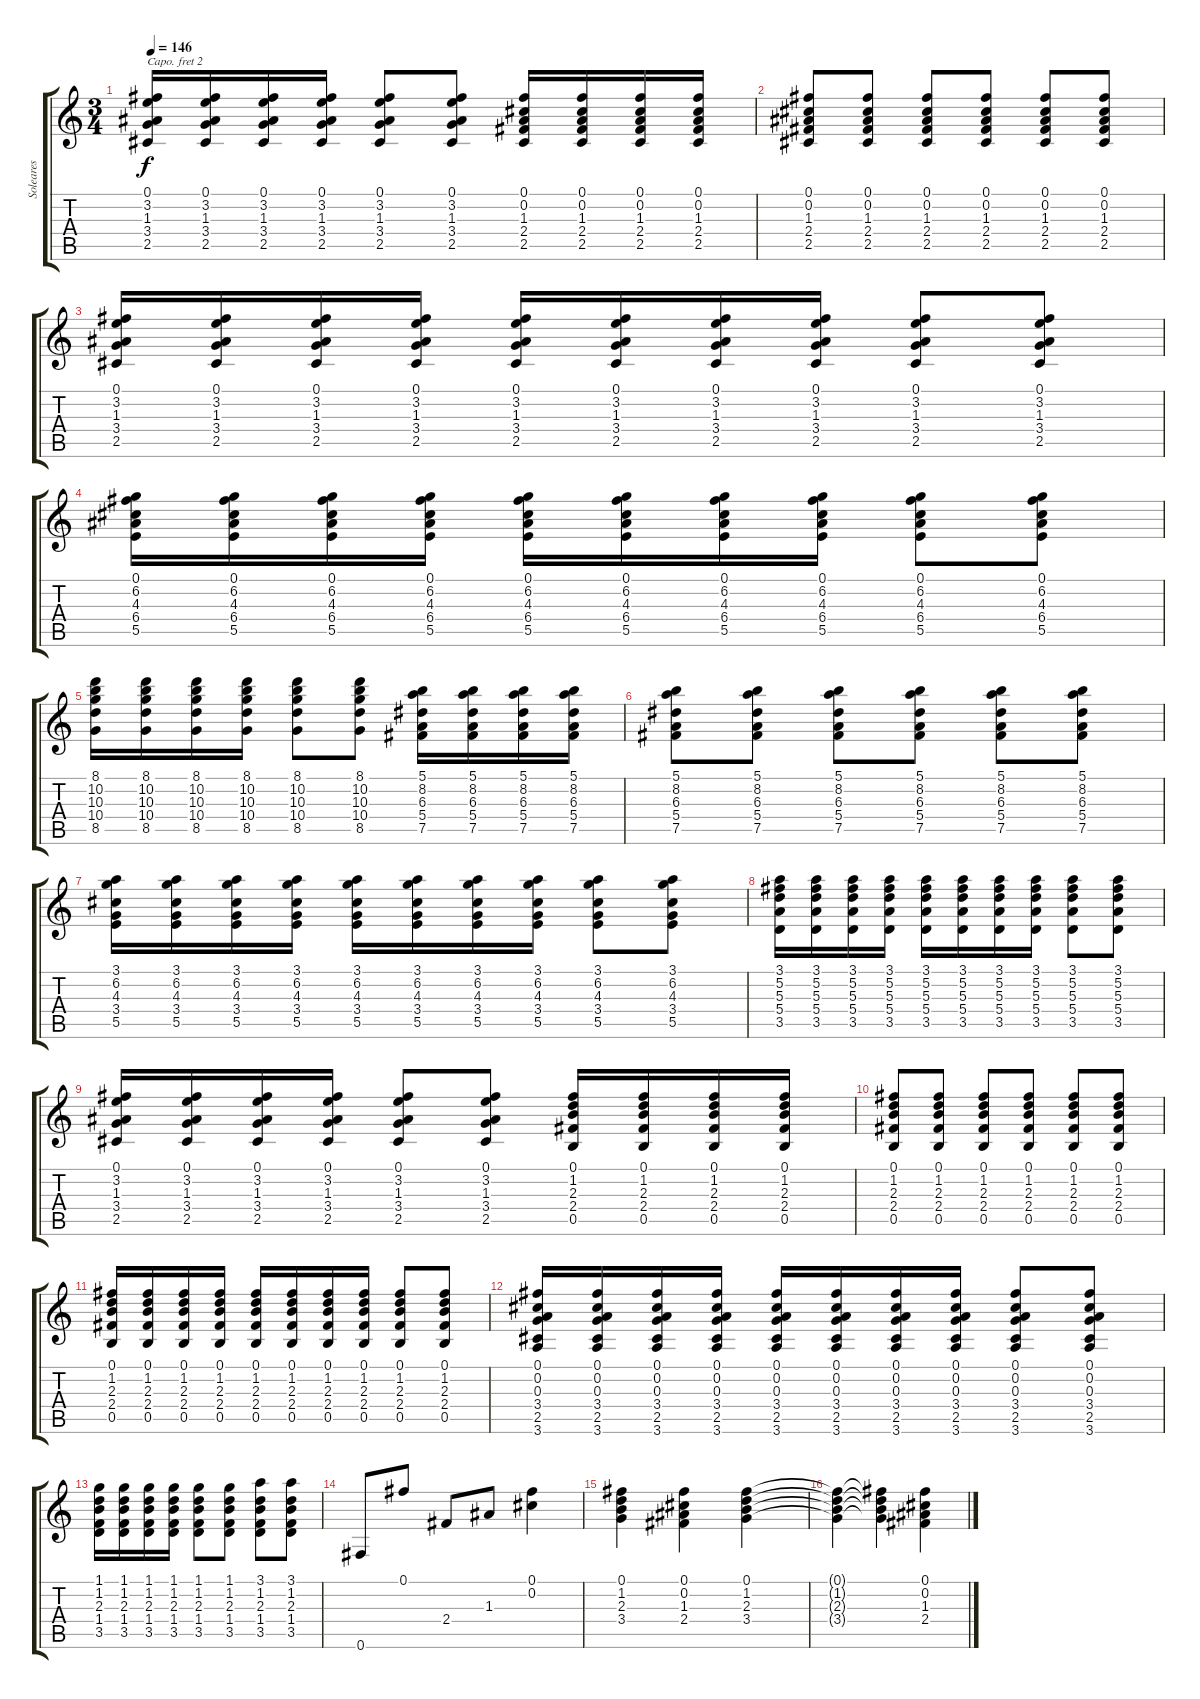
\track ("Soleares" "Soleares") {instrument acousticguitarnylon}
\staff {score tabs}
\capo 2
\tuning (E4 B3 G3 D3 A2 E2) {hide}
\ts (3 4)
\tempo 146
\clef g2
\ks c
(0.1 3.2 1.3 3.4 2.5).16{dy f} (0.1 3.2 1.3 3.4 2.5).16 (0.1 3.2 1.3 3.4 2.5).16 (0.1 3.2 1.3 3.4 2.5).16 (0.1 3.2 1.3 3.4 2.5).8 (0.1 3.2 1.3 3.4 2.5).8 (0.1 0.2 1.3 2.4 2.5).16 (0.1 0.2 1.3 2.4 2.5).16 (0.1 0.2 1.3 2.4 2.5).16 (0.1 0.2 1.3 2.4 2.5).16 |
(0.1 0.2 1.3 2.4 2.5).8 (0.1 0.2 1.3 2.4 2.5).8 (0.1 0.2 1.3 2.4 2.5).8 (0.1 0.2 1.3 2.4 2.5).8 (0.1 0.2 1.3 2.4 2.5).8 (0.1 0.2 1.3 2.4 2.5).8 |
(0.1 3.2 1.3 3.4 2.5).16 (0.1 3.2 1.3 3.4 2.5).16 (0.1 3.2 1.3 3.4 2.5).16 (0.1 3.2 1.3 3.4 2.5).16 (0.1 3.2 1.3 3.4 2.5).16 (0.1 3.2 1.3 3.4 2.5).16 (0.1 3.2 1.3 3.4 2.5).16 (0.1 3.2 1.3 3.4 2.5).16 (0.1 3.2 1.3 3.4 2.5).8 (0.1 3.2 1.3 3.4 2.5).8 |
(0.1 6.2 4.3 6.4 5.5).16 (0.1 6.2 4.3 6.4 5.5).16 (0.1 6.2 4.3 6.4 5.5).16 (0.1 6.2 4.3 6.4 5.5).16 (0.1 6.2 4.3 6.4 5.5).16 (0.1 6.2 4.3 6.4 5.5).16 (0.1 6.2 4.3 6.4 5.5).16 (0.1 6.2 4.3 6.4 5.5).16 (0.1 6.2 4.3 6.4 5.5).8 (0.1 6.2 4.3 6.4 5.5).8 |
(8.1 10.2 10.3 10.4 8.5).16 (8.1 10.2 10.3 10.4 8.5).16 (8.1 10.2 10.3 10.4 8.5).16 (8.1 10.2 10.3 10.4 8.5).16 (8.1 10.2 10.3 10.4 8.5).8 (8.1 10.2 10.3 10.4 8.5).8 (5.1 8.2 6.3 5.4 7.5).16 (5.1 8.2 6.3 5.4 7.5).16 (5.1 8.2 6.3 5.4 7.5).16 (5.1 8.2 6.3 5.4 7.5).16 |
(5.1 8.2 6.3 5.4 7.5).8 (5.1 8.2 6.3 5.4 7.5).8 (5.1 8.2 6.3 5.4 7.5).8 (5.1 8.2 6.3 5.4 7.5).8 (5.1 8.2 6.3 5.4 7.5).8 (5.1 8.2 6.3 5.4 7.5).8 |
(3.1 6.2 4.3 3.4 5.5).16 (3.1 6.2 4.3 3.4 5.5).16 (3.1 6.2 4.3 3.4 5.5).16 (3.1 6.2 4.3 3.4 5.5).16 (3.1 6.2 4.3 3.4 5.5).16 (3.1 6.2 4.3 3.4 5.5).16 (3.1 6.2 4.3 3.4 5.5).16 (3.1 6.2 4.3 3.4 5.5).16 (3.1 6.2 4.3 3.4 5.5).8 (3.1 6.2 4.3 3.4 5.5).8 |
(3.1 5.2 5.3 5.4 3.5).16 (3.1 5.2 5.3 5.4 3.5).16 (3.1 5.2 5.3 5.4 3.5).16 (3.1 5.2 5.3 5.4 3.5).16 (3.1 5.2 5.3 5.4 3.5).16 (3.1 5.2 5.3 5.4 3.5).16 (3.1 5.2 5.3 5.4 3.5).16 (3.1 5.2 5.3 5.4 3.5).16 (3.1 5.2 5.3 5.4 3.5).8 (3.1 5.2 5.3 5.4 3.5).8 |
(0.1 3.2 1.3 3.4 2.5).16 (0.1 3.2 1.3 3.4 2.5).16 (0.1 3.2 1.3 3.4 2.5).16 (0.1 3.2 1.3 3.4 2.5).16 (0.1 3.2 1.3 3.4 2.5).8 (0.1 3.2 1.3 3.4 2.5).8 (0.1 1.2 2.3 2.4 0.5).16 (0.1 1.2 2.3 2.4 0.5).16 (0.1 1.2 2.3 2.4 0.5).16 (0.1 1.2 2.3 2.4 0.5).16 |
(0.1 1.2 2.3 2.4 0.5).8 (0.1 1.2 2.3 2.4 0.5).8 (0.1 1.2 2.3 2.4 0.5).8 (0.1 1.2 2.3 2.4 0.5).8 (0.1 1.2 2.3 2.4 0.5).8 (0.1 1.2 2.3 2.4 0.5).8 |
(0.1 1.2 2.3 2.4 0.5).16 (0.1 1.2 2.3 2.4 0.5).16 (0.1 1.2 2.3 2.4 0.5).16 (0.1 1.2 2.3 2.4 0.5).16 (0.1 1.2 2.3 2.4 0.5).16 (0.1 1.2 2.3 2.4 0.5).16 (0.1 1.2 2.3 2.4 0.5).16 (0.1 1.2 2.3 2.4 0.5).16 (0.1 1.2 2.3 2.4 0.5).8 (0.1 1.2 2.3 2.4 0.5).8 |
(0.1 0.2 0.3 3.4 2.5 3.6).16 (0.1 0.2 0.3 3.4 2.5 3.6).16 (0.1 0.2 0.3 3.4 2.5 3.6).16 (0.1 0.2 0.3 3.4 2.5 3.6).16 (0.1 0.2 0.3 3.4 2.5 3.6).16 (0.1 0.2 0.3 3.4 2.5 3.6).16 (0.1 0.2 0.3 3.4 2.5 3.6).16 (0.1 0.2 0.3 3.4 2.5 3.6).16 (0.1 0.2 0.3 3.4 2.5 3.6).8 (0.1 0.2 0.3 3.4 2.5 3.6).8 |
(1.1 1.2 2.3 1.4 3.5).16 (1.1 1.2 2.3 1.4 3.5).16 (1.1 1.2 2.3 1.4 3.5).16 (1.1 1.2 2.3 1.4 3.5).16 (1.1 1.2 2.3 1.4 3.5).8 (1.1 1.2 2.3 1.4 3.5).8 (3.1 1.2 2.3 1.4 3.5).8 (3.1 1.2 2.3 1.4 3.5).8 |
0.6.8 0.1.8 2.4.8 1.3.8 (0.1 0.2).4 |
(0.1 1.2 2.3 3.4).4 (0.1 0.2 1.3 2.4).4 (0.1 1.2 2.3 3.4).4 |
(0.1{t} 1.2{t} 2.3{t} 3.4{t}).4 (0.1{t} 1.2{t} 2.3{t} 3.4{t}).4 (0.1 0.2 1.3 2.4).4
